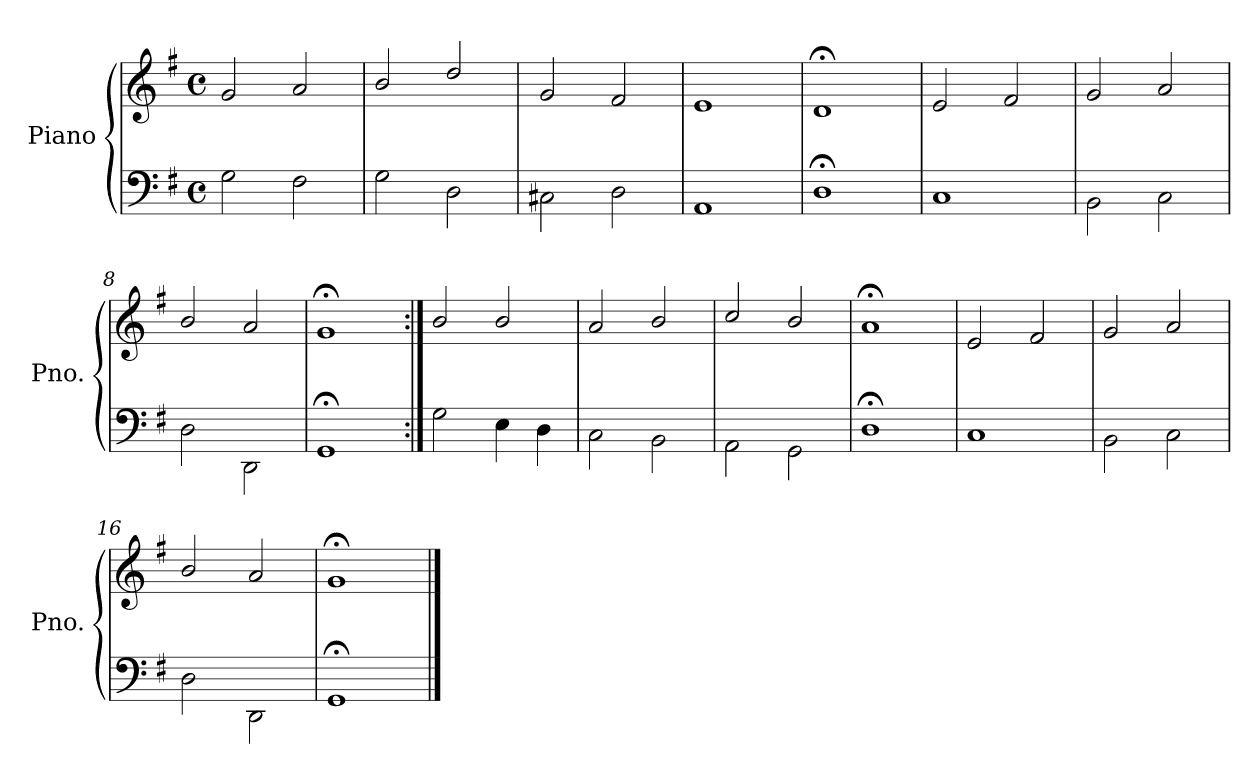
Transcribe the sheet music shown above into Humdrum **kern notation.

**kern	**kern
*part1	*part1
*staff2	*staff1
*I"Piano	*
*I'Pno.	*
*clefF4	*clefG2
*k[f#]	*k[f#]
*G:	*G:
*M4/4	*M4/4
*met(c)	*met(c)
=1	=1
2G\	2g/
2F#\	2a/
=2	=2
2G\	2b/
2D\	2dd/
=3	=3
2C#X\	2g/
2D\	2f#/
=4	=4
1AA	1e
=5	=5
1D;	1d;<
=6	=6
1C	2e/
.	2f#/
=7	=7
2BB\	2g/
2C\	2a/
=8	=8
2D\	2b/
2DD\	2a/
=9	=9
1GG;	1g;<
!!LO:LB:g=z
=10:|!	=10:|!
2G\	2b/
4E\	2b/
4D\	.
=11	=11
2C\	2a/
2BB\	2b/
=12	=12
2AA\	2cc/
2GG\	2b/
=13	=13
1D;	1a;<
=14	=14
1C	2e/
.	2f#/
=15	=15
2BB\	2g/
2C\	2a/
=16	=16
2D\	2b/
2DD\	2a/
=17	=17
1GG;	1g;<
==	==
*-	*-
